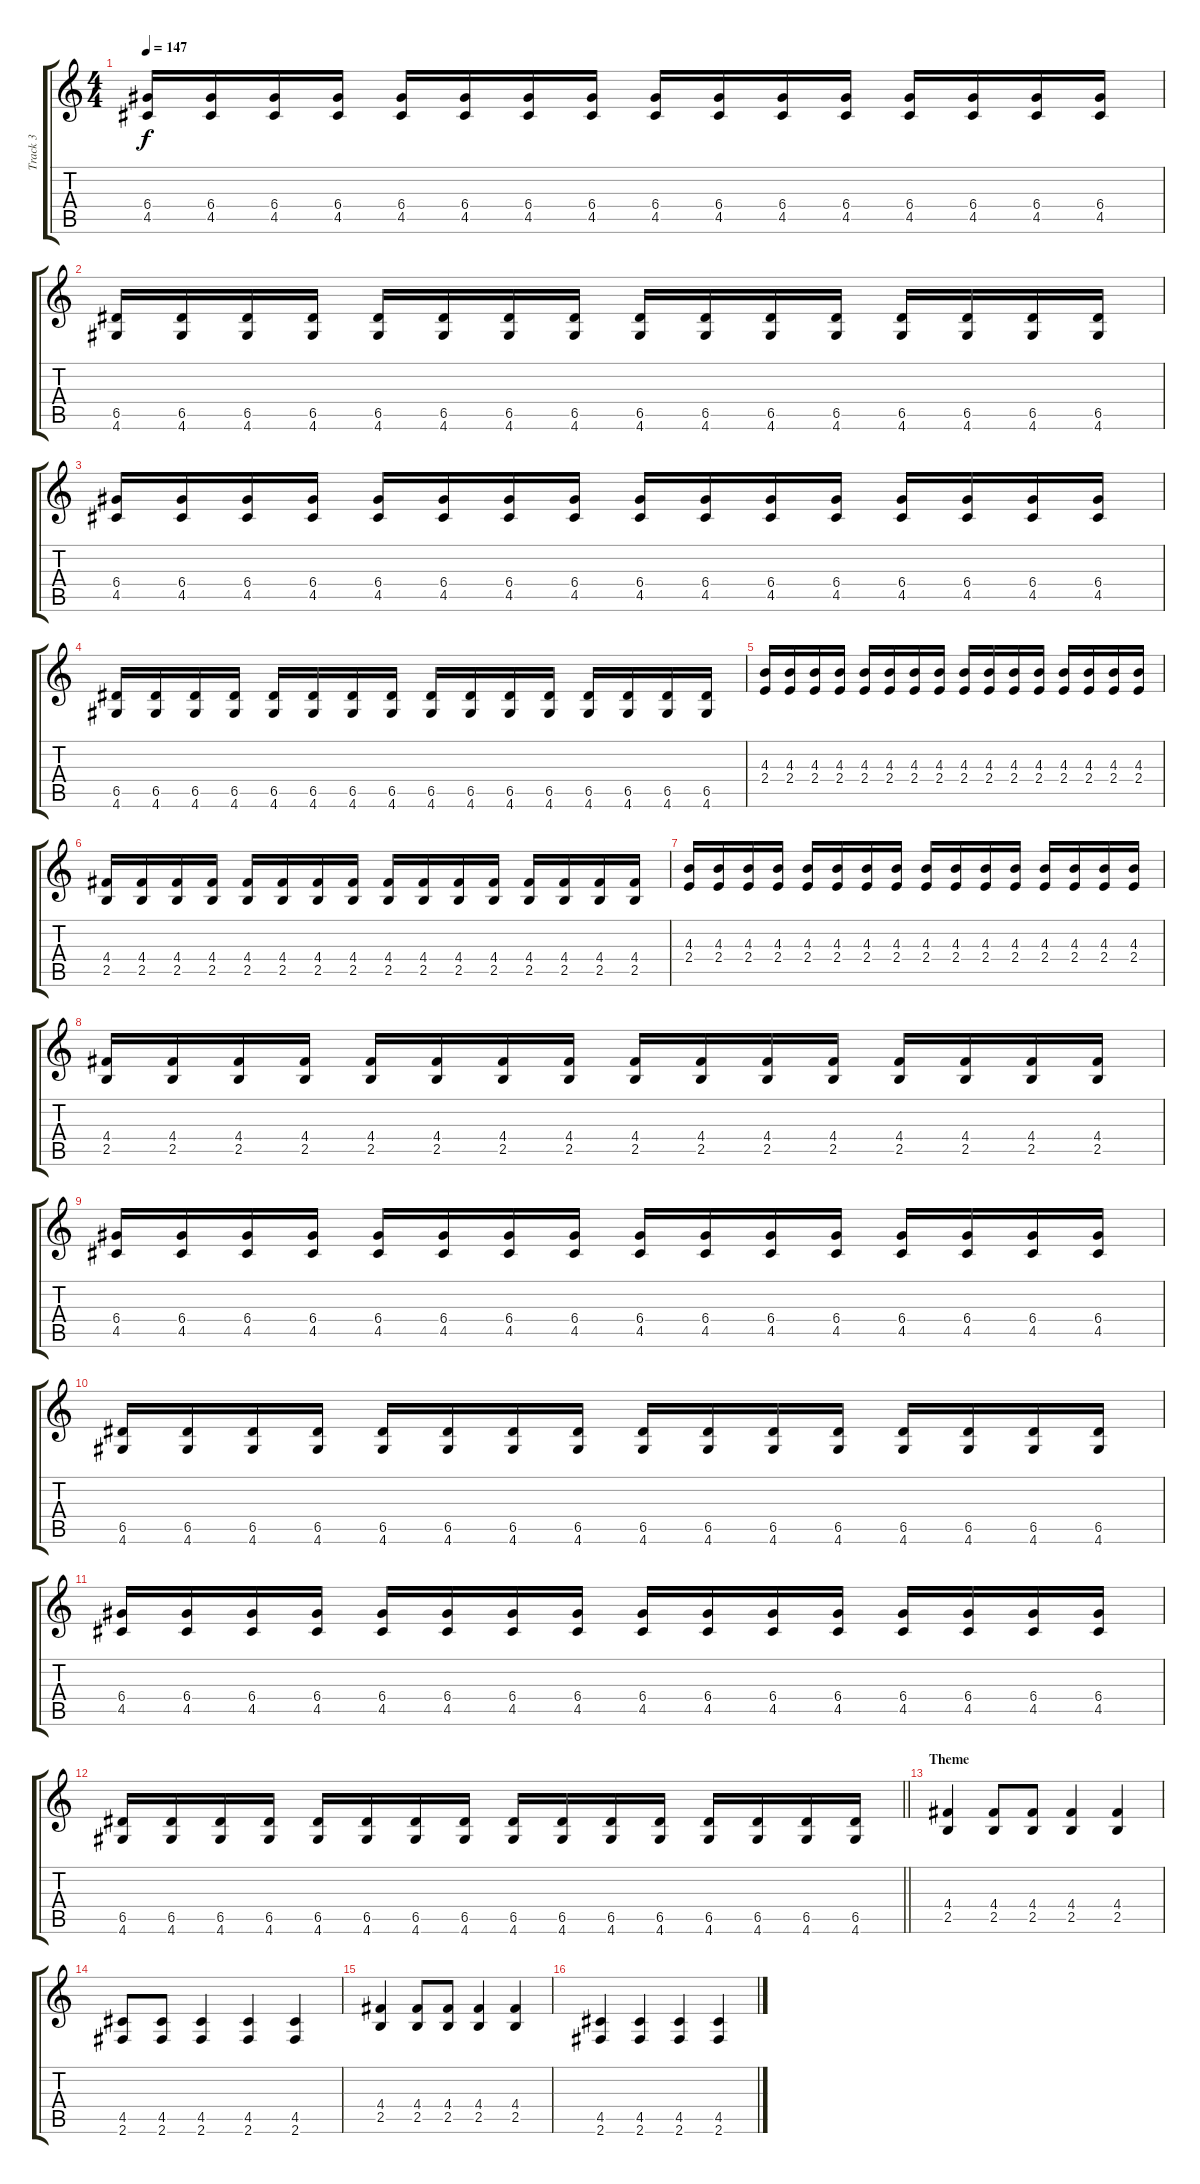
\track ("Track 3" "Track 3") {instrument distortionguitar}
\staff {score tabs}
\tuning (E4 B3 G3 D3 A2 E2) {hide}
\ts (4 4)
\tempo 147
\clef g2
\ks c
(6.4 4.5).16{dy f} (6.4 4.5).16 (6.4 4.5).16 (6.4 4.5).16 (6.4 4.5).16 (6.4 4.5).16 (6.4 4.5).16 (6.4 4.5).16 (6.4 4.5).16 (6.4 4.5).16 (6.4 4.5).16 (6.4 4.5).16 (6.4 4.5).16 (6.4 4.5).16 (6.4 4.5).16 (6.4 4.5).16 |
(6.5 4.6).16 (6.5 4.6).16 (6.5 4.6).16 (6.5 4.6).16 (6.5 4.6).16 (6.5 4.6).16 (6.5 4.6).16 (6.5 4.6).16 (6.5 4.6).16 (6.5 4.6).16 (6.5 4.6).16 (6.5 4.6).16 (6.5 4.6).16 (6.5 4.6).16 (6.5 4.6).16 (6.5 4.6).16 |
(6.4 4.5).16 (6.4 4.5).16 (6.4 4.5).16 (6.4 4.5).16 (6.4 4.5).16 (6.4 4.5).16 (6.4 4.5).16 (6.4 4.5).16 (6.4 4.5).16 (6.4 4.5).16 (6.4 4.5).16 (6.4 4.5).16 (6.4 4.5).16 (6.4 4.5).16 (6.4 4.5).16 (6.4 4.5).16 |
(6.5 4.6).16 (6.5 4.6).16 (6.5 4.6).16 (6.5 4.6).16 (6.5 4.6).16 (6.5 4.6).16 (6.5 4.6).16 (6.5 4.6).16 (6.5 4.6).16 (6.5 4.6).16 (6.5 4.6).16 (6.5 4.6).16 (6.5 4.6).16 (6.5 4.6).16 (6.5 4.6).16 (6.5 4.6).16 |
(4.3 2.4).16 (4.3 2.4).16 (4.3 2.4).16 (4.3 2.4).16 (4.3 2.4).16 (4.3 2.4).16 (4.3 2.4).16 (4.3 2.4).16 (4.3 2.4).16 (4.3 2.4).16 (4.3 2.4).16 (4.3 2.4).16 (4.3 2.4).16 (4.3 2.4).16 (4.3 2.4).16 (4.3 2.4).16 |
(4.4 2.5).16 (4.4 2.5).16 (4.4 2.5).16 (4.4 2.5).16 (4.4 2.5).16 (4.4 2.5).16 (4.4 2.5).16 (4.4 2.5).16 (4.4 2.5).16 (4.4 2.5).16 (4.4 2.5).16 (4.4 2.5).16 (4.4 2.5).16 (4.4 2.5).16 (4.4 2.5).16 (4.4 2.5).16 |
(4.3 2.4).16 (4.3 2.4).16 (4.3 2.4).16 (4.3 2.4).16 (4.3 2.4).16 (4.3 2.4).16 (4.3 2.4).16 (4.3 2.4).16 (4.3 2.4).16 (4.3 2.4).16 (4.3 2.4).16 (4.3 2.4).16 (4.3 2.4).16 (4.3 2.4).16 (4.3 2.4).16 (4.3 2.4).16 |
(4.4 2.5).16 (4.4 2.5).16 (4.4 2.5).16 (4.4 2.5).16 (4.4 2.5).16 (4.4 2.5).16 (4.4 2.5).16 (4.4 2.5).16 (4.4 2.5).16 (4.4 2.5).16 (4.4 2.5).16 (4.4 2.5).16 (4.4 2.5).16 (4.4 2.5).16 (4.4 2.5).16 (4.4 2.5).16 |
(6.4 4.5).16 (6.4 4.5).16 (6.4 4.5).16 (6.4 4.5).16 (6.4 4.5).16 (6.4 4.5).16 (6.4 4.5).16 (6.4 4.5).16 (6.4 4.5).16 (6.4 4.5).16 (6.4 4.5).16 (6.4 4.5).16 (6.4 4.5).16 (6.4 4.5).16 (6.4 4.5).16 (6.4 4.5).16 |
(6.5 4.6).16 (6.5 4.6).16 (6.5 4.6).16 (6.5 4.6).16 (6.5 4.6).16 (6.5 4.6).16 (6.5 4.6).16 (6.5 4.6).16 (6.5 4.6).16 (6.5 4.6).16 (6.5 4.6).16 (6.5 4.6).16 (6.5 4.6).16 (6.5 4.6).16 (6.5 4.6).16 (6.5 4.6).16 |
(6.4 4.5).16 (6.4 4.5).16 (6.4 4.5).16 (6.4 4.5).16 (6.4 4.5).16 (6.4 4.5).16 (6.4 4.5).16 (6.4 4.5).16 (6.4 4.5).16 (6.4 4.5).16 (6.4 4.5).16 (6.4 4.5).16 (6.4 4.5).16 (6.4 4.5).16 (6.4 4.5).16 (6.4 4.5).16 |
\barLineRight lightlight
(6.5 4.6).16 (6.5 4.6).16 (6.5 4.6).16 (6.5 4.6).16 (6.5 4.6).16 (6.5 4.6).16 (6.5 4.6).16 (6.5 4.6).16 (6.5 4.6).16 (6.5 4.6).16 (6.5 4.6).16 (6.5 4.6).16 (6.5 4.6).16 (6.5 4.6).16 (6.5 4.6).16 (6.5 4.6).16 |
\section ("" "Theme")
(4.4 2.5).4 (4.4 2.5).8 (4.4 2.5).8 (4.4 2.5).4 (4.4 2.5).4 |
(4.5 2.6).8 (4.5 2.6).8 (4.5 2.6).4 (4.5 2.6).4 (4.5 2.6).4 |
(4.4 2.5).4 (4.4 2.5).8 (4.4 2.5).8 (4.4 2.5).4 (4.4 2.5).4 |
(4.5 2.6).4 (4.5 2.6).4 (4.5 2.6).4 (4.5 2.6).4
